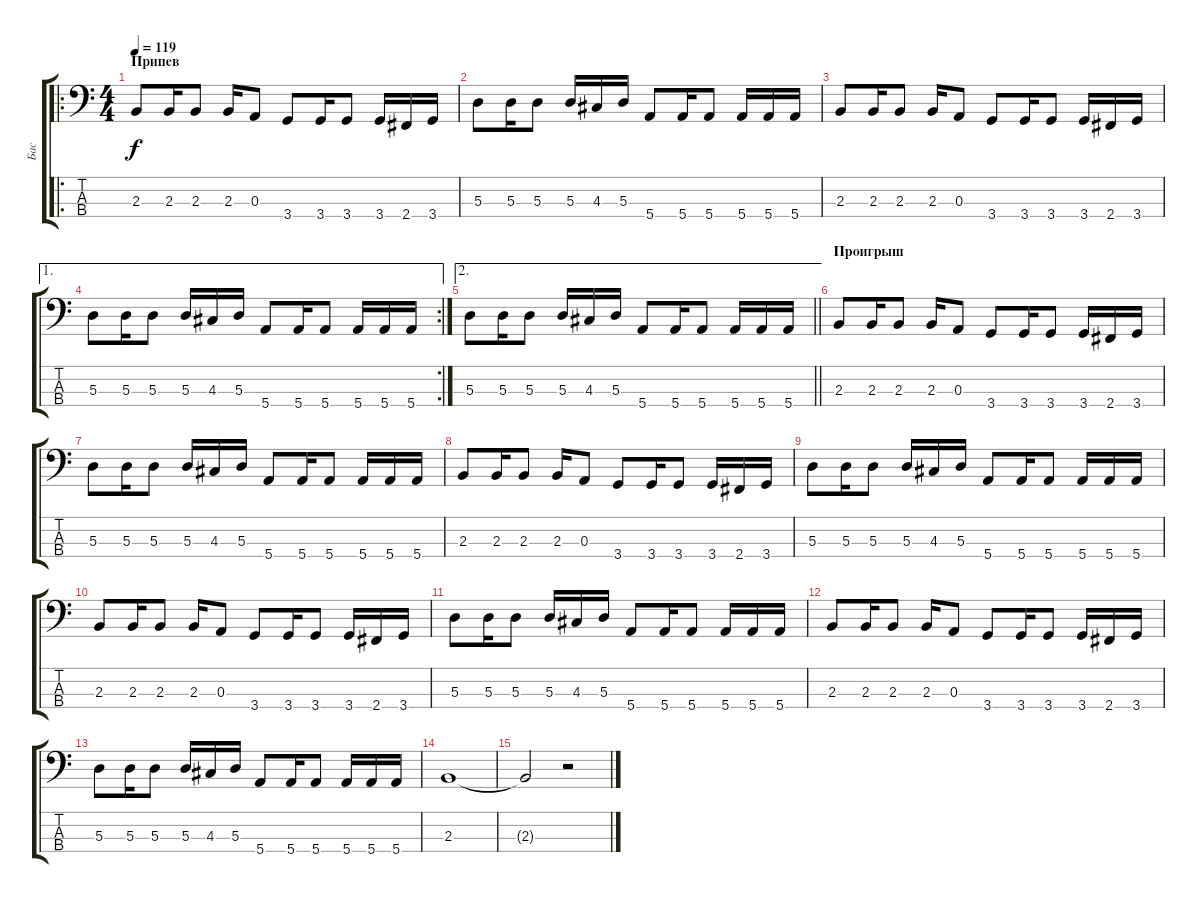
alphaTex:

\track ("Бас" "Бас") {instrument electricbassfinger}
\staff {score tabs}
\tuning (G2 D2 A1 E1) {hide}
\ro
\ts (4 4)
\section ("" "Припев")
\tempo 119
\clef f4
\ks c
2.3.8{dy f} 2.3.16 2.3.8 2.3.16 0.3.8 3.4.8 3.4.16 3.4.8 3.4.16 2.4.16 3.4.16 |
5.3.8 5.3.16 5.3.8 5.3.16 4.3.16 5.3.16 5.4.8 5.4.16 5.4.8 5.4.16 5.4.16 5.4.16 |
2.3.8 2.3.16 2.3.8 2.3.16 0.3.8 3.4.8 3.4.16 3.4.8 3.4.16 2.4.16 3.4.16 |
\ae 1
\rc 2
5.3.8 5.3.16 5.3.8 5.3.16 4.3.16 5.3.16 5.4.8 5.4.16 5.4.8 5.4.16 5.4.16 5.4.16 |
\ae 2
\barLineRight lightlight
5.3.8 5.3.16 5.3.8 5.3.16 4.3.16 5.3.16 5.4.8 5.4.16 5.4.8 5.4.16 5.4.16 5.4.16 |
\section ("" "Проигрыш")
2.3.8 2.3.16 2.3.8 2.3.16 0.3.8 3.4.8 3.4.16 3.4.8 3.4.16 2.4.16 3.4.16 |
5.3.8 5.3.16 5.3.8 5.3.16 4.3.16 5.3.16 5.4.8 5.4.16 5.4.8 5.4.16 5.4.16 5.4.16 |
2.3.8 2.3.16 2.3.8 2.3.16 0.3.8 3.4.8 3.4.16 3.4.8 3.4.16 2.4.16 3.4.16 |
5.3.8 5.3.16 5.3.8 5.3.16 4.3.16 5.3.16 5.4.8 5.4.16 5.4.8 5.4.16 5.4.16 5.4.16 |
2.3.8 2.3.16 2.3.8 2.3.16 0.3.8 3.4.8 3.4.16 3.4.8 3.4.16 2.4.16 3.4.16 |
5.3.8 5.3.16 5.3.8 5.3.16 4.3.16 5.3.16 5.4.8 5.4.16 5.4.8 5.4.16 5.4.16 5.4.16 |
2.3.8 2.3.16 2.3.8 2.3.16 0.3.8 3.4.8 3.4.16 3.4.8 3.4.16 2.4.16 3.4.16 |
5.3.8 5.3.16 5.3.8 5.3.16 4.3.16 5.3.16 5.4.8 5.4.16 5.4.8 5.4.16 5.4.16 5.4.16 |
2.3.1 |
2.3{t}.2 r.2
